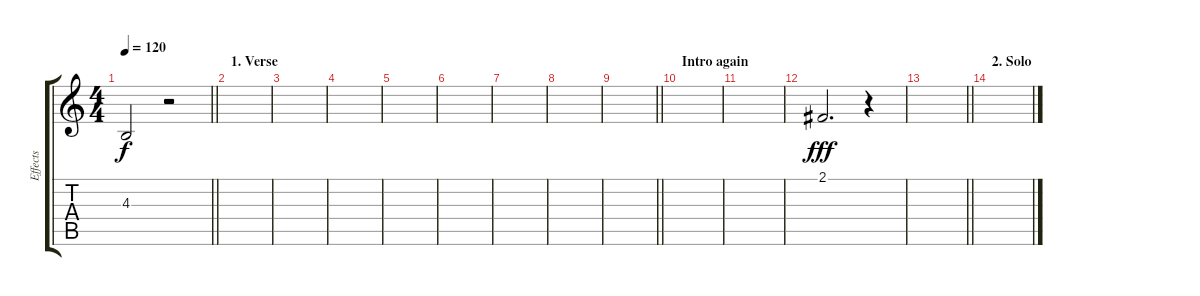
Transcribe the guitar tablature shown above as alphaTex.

\track ("Effects" "Effects") {instrument seashore}
\staff {score tabs}
\tuning (E4 B3 G3 D3 A2 E2) {hide}
\ts (4 4)
\tempo 120
\clef g2
\barLineRight lightlight
\ks c
4.3{t}.2{dy f} r.2 |
\section ("" "1. Verse")
|
|
|
|
|
|
|
\barLineRight lightlight
|
\section ("" "Intro again")
|
|
2.1.2{d dy fff} r.4 |
\barLineRight lightlight
|
\section ("" "2. Solo")
